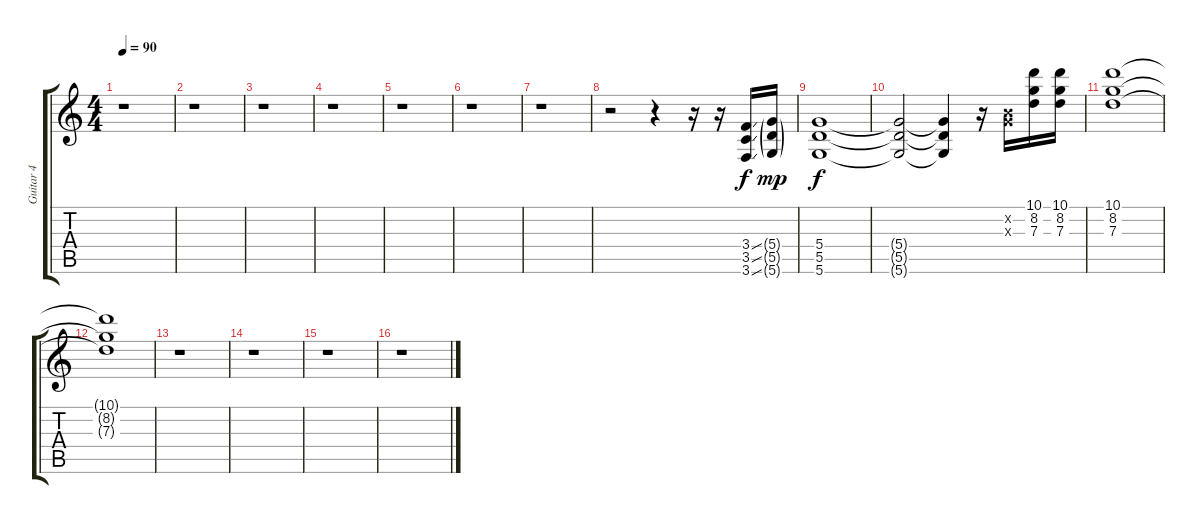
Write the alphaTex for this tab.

\track ("Guitar 4" "Guitar 4") {instrument distortionguitar}
\staff {score tabs}
\tuning (E4 B3 G3 D3 A2 D2) {hide}
\ts (4 4)
\tempo 90
\clef g2
\ks c
r.1{dy f} |
r.1 |
r.1 |
r.1 |
r.1 |
r.1 |
r.1 |
r.2 r.4 r.16 r.16 (3.4{ss} 3.5{ss} 3.6{ss}).16 (5.4{g} 5.5{g} 5.6{g}).16{dy mp} |
(5.4 5.5 5.6).1{dy f} |
(5.4{t} 5.5{t} 5.6{t}).2 (5.4{t} 5.5{t} 5.6{t}).4 r.16 (0.2{x} 0.3{x}).16 (10.1 8.2 7.3).16 (10.1 8.2 7.3).16 |
(10.1 8.2 7.3).1 |
(10.1{t} 8.2{t} 7.3{t}).1 |
r.1 |
r.1 |
r.1 |
r.1
